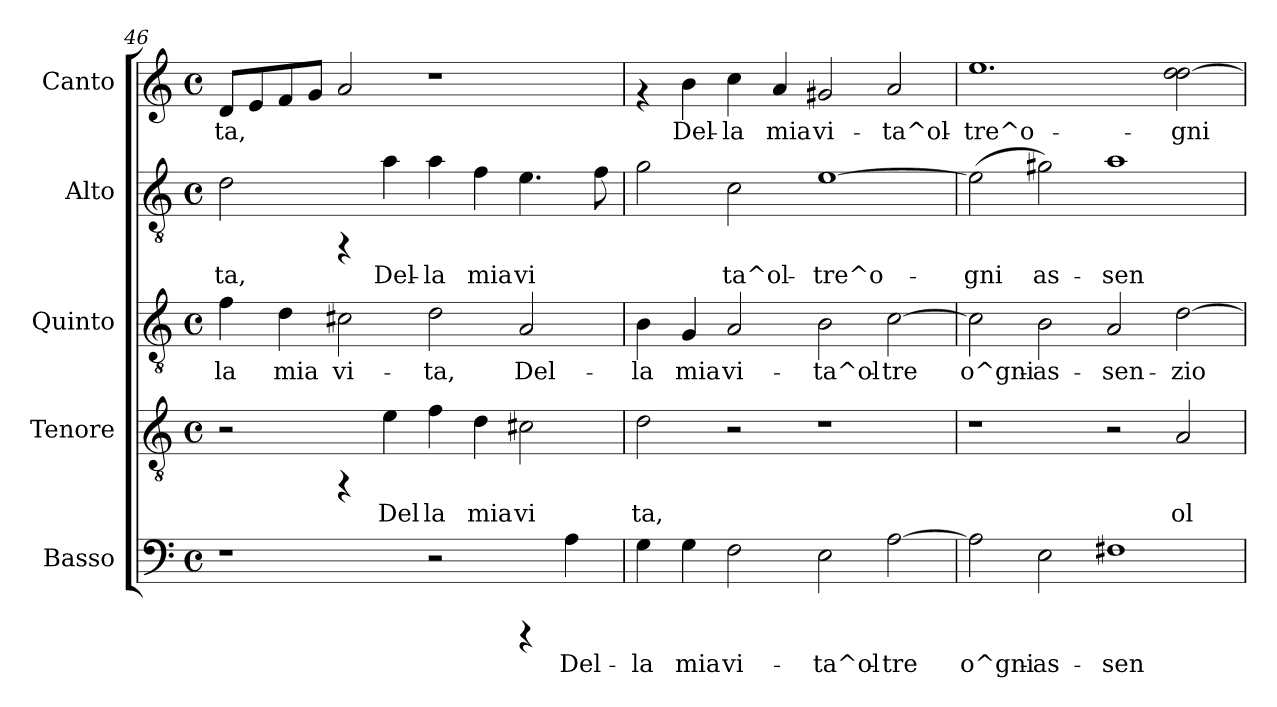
**kern	**text	**kern	**text	**kern	**text	**kern	**text	**kern	**text
*part5	*part5	*part4	*part4	*part3	*part3	*part2	*part2	*part1	*part1
*staff5	*staff5	*staff4	*staff4	*staff3	*staff3	*staff2	*staff2	*staff1	*staff1
*I"Basso	*	*I"Tenore	*	*I"Quinto	*	*I"Alto	*	*I"Canto	*
!!LO:LB:g=z
*clefF4	*	*clefGv2	*	*clefGv2	*	*clefGv2	*	*clefG2	*
*k[]	*	*k[]	*	*k[]	*	*k[]	*	*k[]	*
*C:	*	*C:	*	*C:	*	*C:	*	*C:	*
*M4/4	*	*M4/4	*	*M4/4	*	*M4/4	*	*M4/4	*
*met(c)	*	*met(c)	*	*met(c)	*	*met(c)	*	*met(c)	*
=46	=46	=46	=46	=46	=46	=46	=46	=46	=46
!	!	!	!	!	!LO:LY:b:cj	!	!LO:LY:b:cj	!	!LO:LY:b:cj
1r	.	2r	.	4f\	-la	2d\	ta,	8d/L	ta,
!	!	!	!	!	!	!	!	!	!LO:LY:b:cj
.	.	.	.	.	.	.	.	8e/	.
!	!	!	!	!	!LO:LY:b:cj	!	!	!	!LO:LY:b:cj
.	.	.	.	4d\	mia	.	.	8f/	.
!	!	!	!	!	!	!	!	!	!LO:LY:b:cj
.	.	.	.	.	.	.	.	8g/J	.
!	!	!	!	!	!LO:LY:b:cj	!	!	!	!LO:LY:b:cj
.	.	4rFF	.	2c#X\	vi-	4rFF	.	2a/	.
!	!	!	!LO:LY:b:cj	!	!	!	!LO:LY:b:cj	!	!
.	.	4e\	Del	.	.	4a\	Del-	.	.
!	!	!	!LO:LY:b:cj	!	!LO:LY:b:cj	!	!LO:LY:b:cj	!	!
2r	.	4f\	la	2d\	-ta,	4a\	-la	1r	.
!	!	!	!LO:LY:b:cj	!	!	!	!LO:LY:b:cj	!	!
.	.	4d\	mia	.	.	4f\	mia	.	.
!	!	!	!LO:LY:b:cj	!	!LO:LY:b:cj	!	!LO:LY:b:cj	!	!
4rCCC	.	2c#X\	vi	2A/	Del-	4.e\	vi-	.	.
!	!LO:LY:b:cj	!	!	!	!	!	!	!	!
4A\	Del-	.	.	.	.	.	.	.	.
!	!	!	!	!	!	!	!LO:LY:b:cj	!	!
.	.	.	.	.	.	8f\	--	.	.
=47	=47	=47	=47	=47	=47	=47	=47	=47	=47
!	!LO:LY:b:cj	!	!LO:LY:b:cj	!	!LO:LY:b:cj	!	!LO:LY:b:cj	!	!
4G\	-la	2d\	ta,	4B\	-la	2g\	--	4rf	.
!	!LO:LY:b:cj	!	!	!	!LO:LY:b:cj	!	!	!	!LO:LY:b:cj
4G\	mia	.	.	4G/	mia	.	.	4b\	Del-
!	!LO:LY:b:cj	!	!	!	!LO:LY:b:cj	!	!LO:LY:b:cj	!	!LO:LY:b:cj
2F\	vi-	2r	.	2A/	vi-	2c\	-ta^ol-	4cc\	-la
!	!	!	!	!	!	!	!	!	!LO:LY:b:cj
.	.	.	.	.	.	.	.	4a/	mia
!	!LO:LY:b:cj	!	!	!	!LO:LY:b:cj	!	!LO:LY:b:cj	!	!LO:LY:b:cj
2E\	-ta^ol-	1r	.	2B\	-ta^ol-	[>1e	-tre^o-	2g#X/	vi-
!	!LO:LY:b:cj	!	!	!	!LO:LY:b:cj	!	!	!	!LO:LY:b:cj
[>2A\	-tre	.	.	[>2c\	-tre	.	.	2a/	-ta^ol-
=48	=48	=48	=48	=48	=48	=48	=48	=48	=48
!	!LO:LY:b:cj	!	!	!	!LO:LY:b:cj	!	!LO:LY:b:cj	!	!LO:LY:b:cj
2A\]	o^gni-	1r	.	2c\]	o^gni-	(>2e\]	-gni	1.ee	-tre^o-
!	!LO:LY:b:cj	!	!	!	!LO:LY:b:cj	!	!LO:LY:b:cj	!	!
2E\	-as-	.	.	2B\	-as-	2g#X\)	as-	.	.
!	!LO:LY:b:cj	!	!	!	!LO:LY:b:cj	!	!LO:LY:b:cj	!	!
1F#X	-sen-	2r	.	2A/	-sen-	1a	-sen-	.	.
!	!	!	!LO:LY:b:cj	!	!LO:LY:b:cj	!	!	!	!LO:LY:b:cj
.	.	2A/	ol	[>2d\	-zio	.	.	2dd\ [>2dd\	-gni
=	=	=	=	=	=	=	=	=	=
*-	*-	*-	*-	*-	*-	*-	*-	*-	*-
